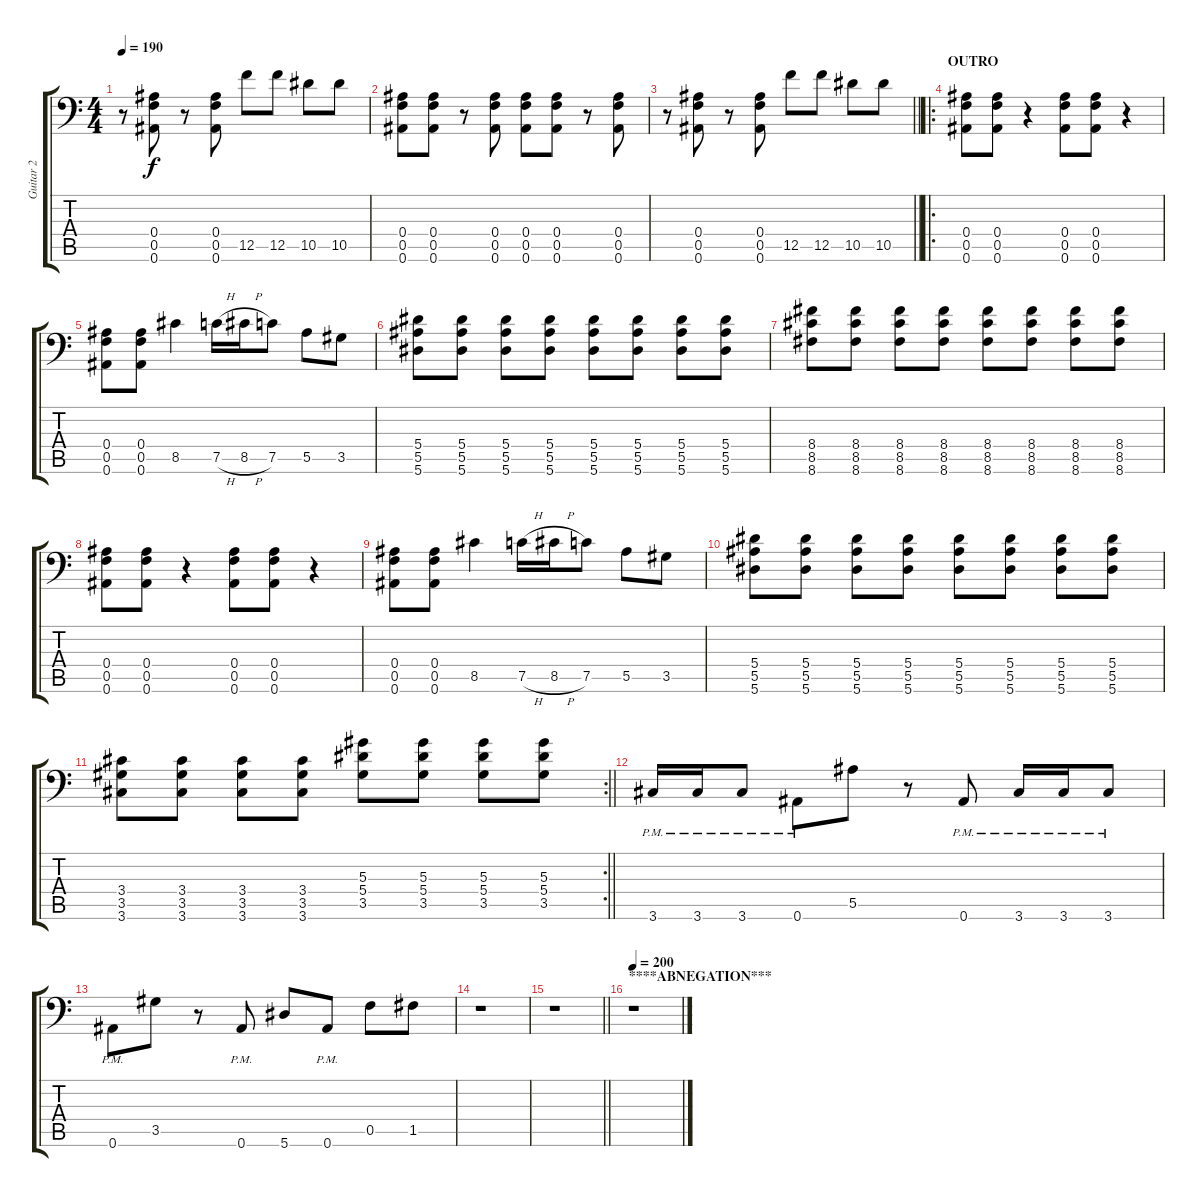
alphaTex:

\track ("Guitar 2" "Guitar 2") {instrument distortionguitar}
\staff {score tabs}
\tuning (C4 G3 Eb3 Bb2 F2 Bb1) {hide}
\ts (4 4)
\tempo 190
\clef f4
\ks c
r.8{dy f} (0.4 0.5 0.6).8 r.8 (0.4 0.5 0.6).8 12.5.8 12.5.8 10.5.8 10.5.8 |
(0.4 0.5 0.6).8 (0.4 0.5 0.6).8 r.8 (0.4 0.5 0.6).8 (0.4 0.5 0.6).8 (0.4 0.5 0.6).8 r.8 (0.4 0.5 0.6).8 |
\barLineRight lightlight
r.8 (0.4 0.5 0.6).8 r.8 (0.4 0.5 0.6).8 12.5.8 12.5.8 10.5.8 10.5.8 |
\ro
\section ("" "OUTRO ")
(0.4 0.5 0.6).8 (0.4 0.5 0.6).8 r.4 (0.4 0.5 0.6).8 (0.4 0.5 0.6).8 r.4 |
(0.4 0.5 0.6).8 (0.4 0.5 0.6).8 8.5.4 7.5{h}.16 8.5{h}.16 7.5.8 5.5.8 3.5.8 |
(5.4 5.5 5.6).8 (5.4 5.5 5.6).8 (5.4 5.5 5.6).8 (5.4 5.5 5.6).8 (5.4 5.5 5.6).8 (5.4 5.5 5.6).8 (5.4 5.5 5.6).8 (5.4 5.5 5.6).8 |
(8.4 8.5 8.6).8 (8.4 8.5 8.6).8 (8.4 8.5 8.6).8 (8.4 8.5 8.6).8 (8.4 8.5 8.6).8 (8.4 8.5 8.6).8 (8.4 8.5 8.6).8 (8.4 8.5 8.6).8 |
(0.4 0.5 0.6).8 (0.4 0.5 0.6).8 r.4 (0.4 0.5 0.6).8 (0.4 0.5 0.6).8 r.4 |
(0.4 0.5 0.6).8 (0.4 0.5 0.6).8 8.5.4 7.5{h}.16 8.5{h}.16 7.5.8 5.5.8 3.5.8 |
(5.4 5.5 5.6).8 (5.4 5.5 5.6).8 (5.4 5.5 5.6).8 (5.4 5.5 5.6).8 (5.4 5.5 5.6).8 (5.4 5.5 5.6).8 (5.4 5.5 5.6).8 (5.4 5.5 5.6).8 |
\rc 2
\barLineRight lightlight
(3.4 3.5 3.6).8 (3.4 3.5 3.6).8 (3.4 3.5 3.6).8 (3.4 3.5 3.6).8 (5.3 5.4 3.5).8 (5.3 5.4 3.5).8 (5.3 5.4 3.5).8 (5.3 5.4 3.5).8 |
3.6{pm}.16 3.6{pm}.16 3.6{pm}.8 0.6{pm}.8 5.5.8 r.8 0.6{pm}.8 3.6{pm}.16 3.6{pm}.16 3.6{pm}.8 |
0.6{pm}.8 3.5.8 r.8 0.6{pm}.8 5.6.8 0.6{pm}.8 0.5.8 1.5.8 |
r.1 |
\barLineRight lightlight
r.1 |
\section ("" "****ABNEGATION***")
\tempo 200
r.1
